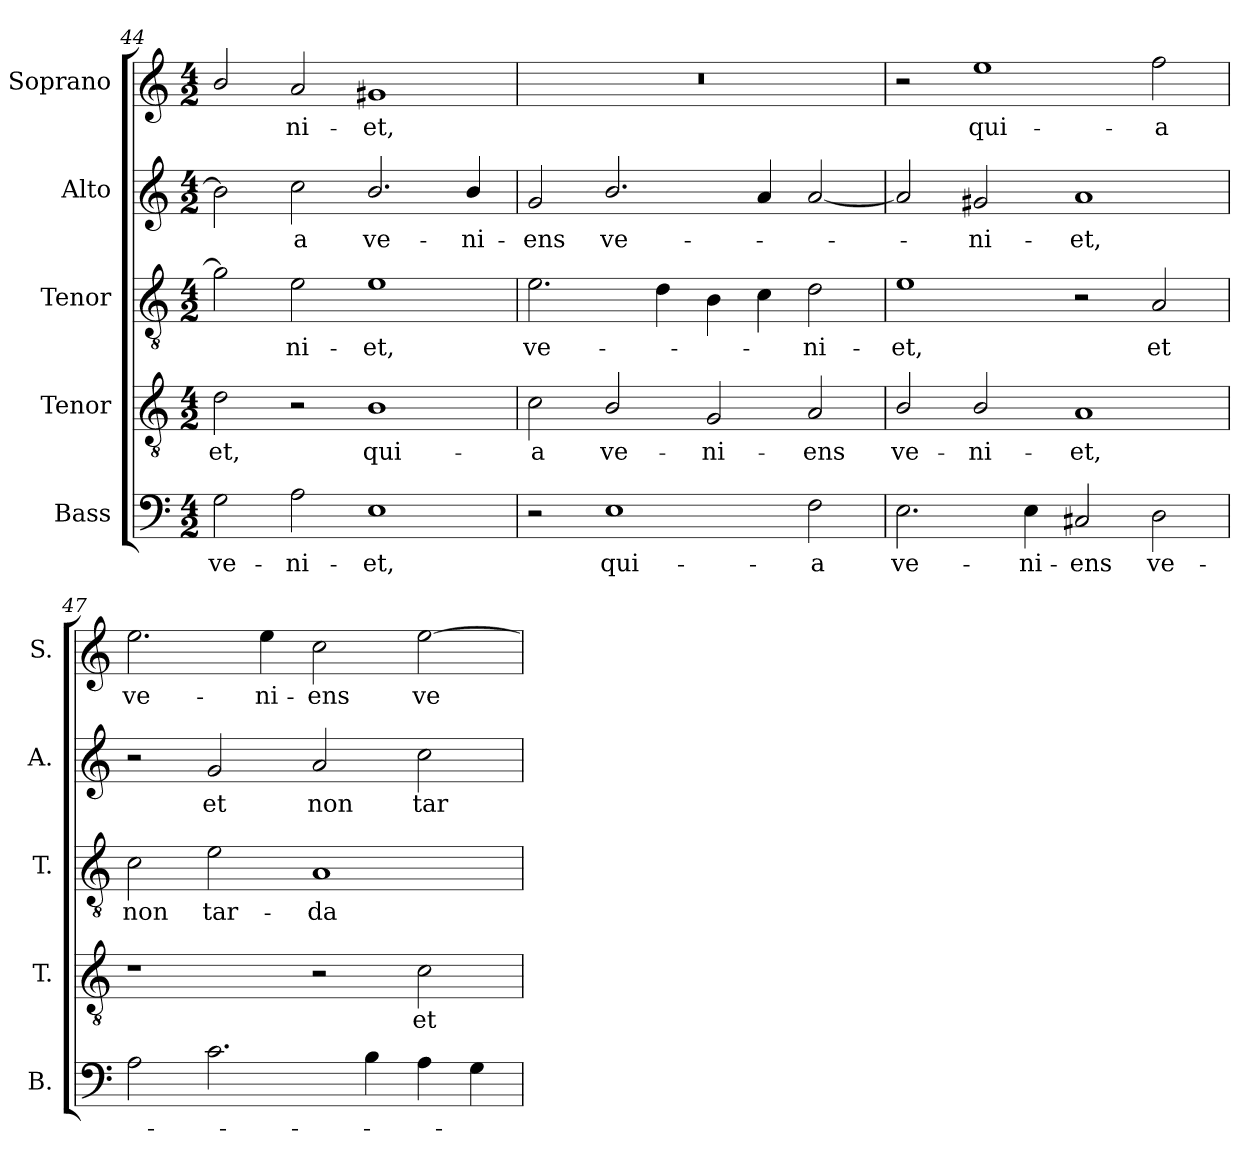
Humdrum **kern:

**kern	**text	**kern	**text	**kern	**text	**kern	**text	**kern	**text
*part5	*part5	*part4	*part4	*part3	*part3	*part2	*part2	*part1	*part1
*staff5	*staff5	*staff4	*staff4	*staff3	*staff3	*staff2	*staff2	*staff1	*staff1
*I"Bass	*	*I"Tenor	*	*I"Tenor	*	*I"Alto	*	*I"Soprano	*
*I'B.	*	*I'T.	*	*I'T.	*	*I'A.	*	*I'S.	*
*clefF4	*	*clefGv2	*	*clefGv2	*	*clefG2	*	*clefG2	*
*	*	*ITrd7c12	*	*ITrd7c12	*	*	*	*	*
*k[]	*	*k[]	*	*k[]	*	*k[]	*	*k[]	*
*C:	*	*C:	*	*C:	*	*C:	*	*C:	*
*M4/2	*	*M4/2	*	*M4/2	*	*M4/2	*	*M4/2	*
=44	=44	=44	=44	=44	=44	=44	=44	=44	=44
!	!LO:LY:b:color=#000000	!	!	!	!	!	!	!	!
!	!	!	!LO:LY:b:color=#000000	!	!	!	!	!	!
2Gi\	ve-	2Di\	-et,	2Gi\]	.	2bi\]	.	2bi/	.
!	!LO:LY:b:color=#000000	!	!	!	!	!	!	!	!
!	!	!	!	!	!LO:LY:b:color=#000000	!	!	!	!
!	!	!	!	!	!	!	!LO:LY:b:color=#000000	!	!
!	!	!	!	!	!	!	!	!	!LO:LY:b:color=#000000
2Ai\	-ni-	2r	.	2Ei\	-ni-	2cci\	-a	2ai/	-ni-
!	!LO:LY:b:color=#000000	!	!	!	!	!	!	!	!
!	!	!	!LO:LY:b:color=#000000	!	!	!	!	!	!
!	!	!	!	!	!LO:LY:b:color=#000000	!	!	!	!
!	!	!	!	!	!	!	!LO:LY:b:color=#000000	!	!
!	!	!	!	!	!	!	!	!	!LO:LY:b:color=#000000
1Ei	-et,	1BBi	qui-	1Ei	-et,	2.bi/	ve-	1g#Xi	-et,
!	!	!	!	!	!	!	!LO:LY:b:color=#000000	!	!
.	.	.	.	.	.	4bi/	-ni-	.	.
=45	=45	=45	=45	=45	=45	=45	=45	=45	=45
!	!	!	!LO:LY:b:color=#000000	!	!	!	!	!	!
!	!	!	!	!	!LO:LY:b:color=#000000	!	!	!	!
!	!	!	!	!	!	!	!LO:LY:b:color=#000000	!LO:N:vis=1	!
2r	.	2Ci\	-a	2.Ei\	ve-	2gi/	-ens	0r	.
!	!LO:LY:b:color=#000000	!	!	!	!	!	!	!	!
!	!	!	!LO:LY:b:color=#000000	!	!	!	!	!	!
!	!	!	!	!	!	!	!LO:LY:b:color=#000000	!	!
1Ei	qui-	2BBi/	ve-	.	.	2.bi/	ve-	.	.
.	.	.	.	4Di\	.	.	.	.	.
!	!	!	!LO:LY:b:color=#000000	!	!	!	!	!	!
.	.	2GGi/	-ni-	4BBi\	.	.	.	.	.
.	.	.	.	4Ci\	.	4ai/	.	.	.
!	!LO:LY:b:color=#000000	!	!	!	!	!	!	!	!
!	!	!	!LO:LY:b:color=#000000	!	!	!	!	!	!
!	!	!	!	!	!LO:LY:b:color=#000000	!	!	!	!
2Fi\	-a	2AAi/	-ens	2Di\	-ni-	[2ai/	.	.	.
=46	=46	=46	=46	=46	=46	=46	=46	=46	=46
!	!LO:LY:b:color=#000000	!	!	!	!	!	!	!	!
!	!	!	!LO:LY:b:color=#000000	!	!	!	!	!	!
!	!	!	!	!	!LO:LY:b:color=#000000	!	!	!	!
2.Ei\	ve-	2BBi/	ve-	1Ei	-et,	2ai/]	.	2r	.
!	!	!	!LO:LY:b:color=#000000	!	!	!	!	!	!
!	!	!	!	!	!	!	!LO:LY:b:color=#000000	!	!
!	!	!	!	!	!	!	!	!	!LO:LY:b:color=#000000
.	.	2BBi/	-ni-	.	.	2g#Xi/	-ni-	1eei	qui-
!	!LO:LY:b:color=#000000	!	!	!	!	!	!	!	!
4Ei\	-ni-	.	.	.	.	.	.	.	.
!	!LO:LY:b:color=#000000	!	!	!	!	!	!	!	!
!	!	!	!LO:LY:b:color=#000000	!	!	!	!	!	!
!	!	!	!	!	!	!	!LO:LY:b:color=#000000	!	!
2C#Xi/	-ens	1AAi	-et,	2r	.	1ai	-et,	.	.
!	!LO:LY:b:color=#000000	!	!	!	!	!	!	!	!
!	!	!	!	!	!LO:LY:b:color=#000000	!	!	!	!
!	!	!	!	!	!	!	!	!	!LO:LY:b:color=#000000
2Di\	ve-	.	.	2AAi/	et	.	.	2ffi\	-a
=47	=47	=47	=47	=47	=47	=47	=47	=47	=47
!	!	!	!	!	!LO:LY:b:color=#000000	!	!	!	!
!	!	!	!	!	!	!	!	!	!LO:LY:b:color=#000000
2Ai\	.	1r	.	2Ci\	non	2r	.	2.eei\	ve-
!	!	!	!	!	!LO:LY:b:color=#000000	!	!	!	!
!	!	!	!	!	!	!	!LO:LY:b:color=#000000	!	!
2.ci\	.	.	.	2Ei\	tar-	2gi/	et	.	.
!	!	!	!	!	!	!	!	!	!LO:LY:b:color=#000000
.	.	.	.	.	.	.	.	4eei\	-ni-
!	!	!	!	!	!LO:LY:b:color=#000000	!	!	!	!
!	!	!	!	!	!	!	!LO:LY:b:color=#000000	!	!
!	!	!	!	!	!	!	!	!	!LO:LY:b:color=#000000
.	.	2r	.	1AAi	-da-	2ai/	non	2cci\	-ens
4Bi\	.	.	.	.	.	.	.	.	.
!	!	!	!LO:LY:b:color=#000000	!	!	!	!	!	!
!	!	!	!	!	!	!	!LO:LY:b:color=#000000	!	!
!	!	!	!	!	!	!	!	!	!LO:LY:b:color=#000000
4Ai\	.	2Ci\	et	.	.	2cci\	tar-	[2eei\	ve-
4Gi\	.	.	.	.	.	.	.	.	.
=	=	=	=	=	=	=	=	=	=
*-	*-	*-	*-	*-	*-	*-	*-	*-	*-
